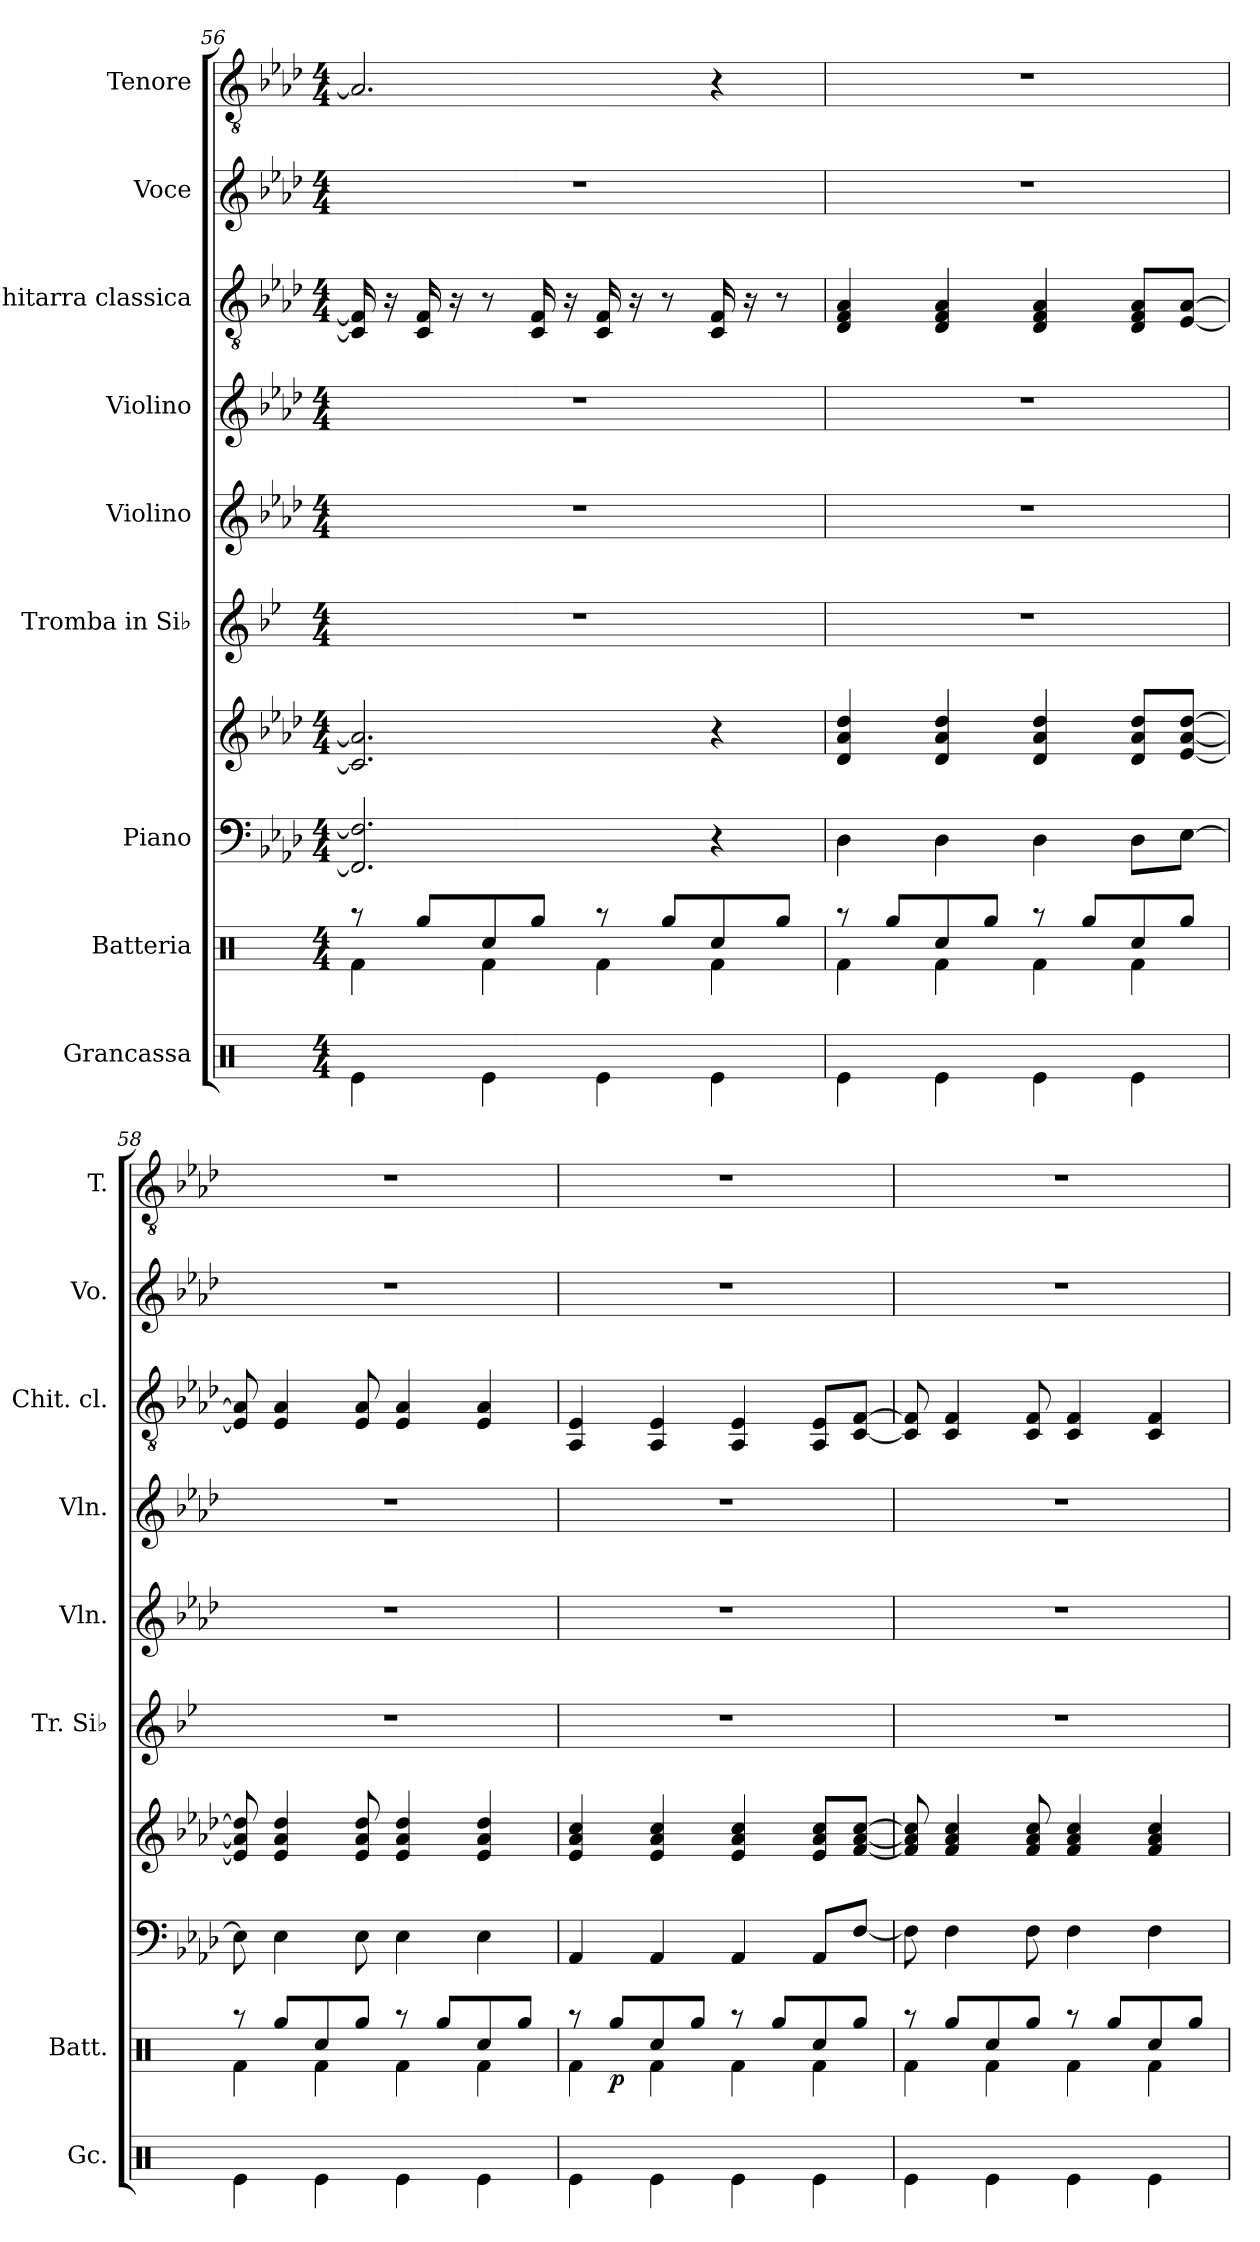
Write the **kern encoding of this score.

**kern	**kern	**dynam	**kern	**kern	**kern	**kern	**kern	**kern	**kern	**kern
*part9	*part8	*part8	*part7	*part7	*part6	*part5	*part4	*part3	*part2	*part1
*staff10	*staff9	*staff9	*staff8	*staff7	*staff6	*staff5	*staff4	*staff3	*staff2	*staff1
*I"Grancassa	*I"Batteria	*	*I"Piano	*	*I"Tromba in Si♭	*I"Violino	*I"Violino	*I"Chitarra classica	*I"Voce	*I"Tenore
*I'Gc.	*I'Batt.	*	*	*	*I'Tr. Si♭	*I'Vln.	*I'Vln.	*I'Chit. cl.	*I'Vo.	*I'T.
*clefX	*clefX	*	*clefF4	*clefG2	*clefG2	*clefG2	*clefG2	*clefGv2	*clefG2	*clefGv2
*	*	*	*	*	*ITrd1c2	*	*	*	*	*
*k[]	*k[]	*	*k[b-e-a-d-]	*k[b-e-a-d-]	*k[b-e-a-d-]	*k[b-e-a-d-]	*k[b-e-a-d-]	*k[b-e-a-d-]	*k[b-e-a-d-]	*k[b-e-a-d-]
*M4/4	*M4/4	*	*M4/4	*M4/4	*M4/4	*M4/4	*M4/4	*M4/4	*M4/4	*M4/4
=56	=56	=56	=56	=56	=56	=56	=56	=56	=56	=56
*	*^	*	*	*	*	*	*	*	*	*
4Re\	8r	4Rf\	.	2.FF/] 2.F/]	2.c/] 2.a-/]	1r	1r	1r	16C/] 16F/]	1r	2.A-/]
.	.	.	.	.	.	.	.	.	16r	.	.
.	8Rgg/L	.	.	.	.	.	.	.	16C/ 16F/	.	.
.	.	.	.	.	.	.	.	.	16r	.	.
4Re\	8Rcc/	4Rf\	.	.	.	.	.	.	8r	.	.
.	8Rgg/J	.	.	.	.	.	.	.	16C/ 16F/	.	.
.	.	.	.	.	.	.	.	.	16r	.	.
4Re\	8r	4Rf\	.	.	.	.	.	.	16C/ 16F/	.	.
.	.	.	.	.	.	.	.	.	16r	.	.
.	8Rgg/L	.	.	.	.	.	.	.	8r	.	.
4Re\	8Rcc/	4Rf\	.	4r	4r	.	.	.	16C/ 16F/	.	4r
.	.	.	.	.	.	.	.	.	16r	.	.
.	8Rgg/J	.	.	.	.	.	.	.	8r	.	.
=57	=57	=57	=57	=57	=57	=57	=57	=57	=57	=57	=57
4Re\	8r	4Rf\	.	4D-\	4d-/ 4a-/ 4dd-/	1r	1r	1r	4D-/ 4F/ 4A-/	1r	1r
.	8Rgg/L	.	.	.	.	.	.	.	.	.	.
4Re\	8Rcc/	4Rf\	.	4D-\	4d-/ 4a-/ 4dd-/	.	.	.	4D-/ 4F/ 4A-/	.	.
.	8Rgg/J	.	.	.	.	.	.	.	.	.	.
4Re\	8r	4Rf\	.	4D-\	4d-/ 4a-/ 4dd-/	.	.	.	4D-/ 4F/ 4A-/	.	.
.	8Rgg/L	.	.	.	.	.	.	.	.	.	.
4Re\	8Rcc/	4Rf\	.	8D-\L	8d-/ 8a-/ 8dd-/L	.	.	.	8D-/ 8F/ 8A-/L	.	.
.	8Rgg/J	.	.	[8E-\J	[8e-/ [8a-/ [8dd-/J	.	.	.	[8E-/ [8A-/J	.	.
!!LO:PB:g=z
=58	=58	=58	=58	=58	=58	=58	=58	=58	=58	=58	=58
4Re\	8r	4Rf\	.	8E-\]	8e-/] 8a-/] 8dd-/]	1r	1r	1r	8E-/] 8A-/]	1r	1r
.	8Rgg/L	.	.	4E-\	4e-/ 4a-/ 4dd-/	.	.	.	4E-/ 4A-/	.	.
4Re\	8Rcc/	4Rf\	.	.	.	.	.	.	.	.	.
.	8Rgg/J	.	.	8E-\	8e-/ 8a-/ 8dd-/	.	.	.	8E-/ 8A-/	.	.
4Re\	8r	4Rf\	.	4E-\	4e-/ 4a-/ 4dd-/	.	.	.	4E-/ 4A-/	.	.
.	8Rgg/L	.	.	.	.	.	.	.	.	.	.
4Re\	8Rcc/	4Rf\	.	4E-\	4e-/ 4a-/ 4dd-/	.	.	.	4E-/ 4A-/	.	.
.	8Rgg/J	.	.	.	.	.	.	.	.	.	.
=59	=59	=59	=59	=59	=59	=59	=59	=59	=59	=59	=59
4Re\	8r	4Rf\	.	4AA-/	4e-/ 4a-/ 4cc/	1r	1r	1r	4AA-/ 4E-/	1r	1r
!	!	!	!LO:DY:b	!	!	!	!	!	!	!	!
.	8Rgg/L	.	p	.	.	.	.	.	.	.	.
4Re\	8Rcc/	4Rf\	.	4AA-/	4e-/ 4a-/ 4cc/	.	.	.	4AA-/ 4E-/	.	.
.	8Rgg/J	.	.	.	.	.	.	.	.	.	.
4Re\	8r	4Rf\	.	4AA-/	4e-/ 4a-/ 4cc/	.	.	.	4AA-/ 4E-/	.	.
.	8Rgg/L	.	.	.	.	.	.	.	.	.	.
4Re\	8Rcc/	4Rf\	.	8AA-/L	8e-/ 8a-/ 8cc/L	.	.	.	8AA-/ 8E-/L	.	.
.	8Rgg/J	.	.	[8F/J	[8f/ [8a-/ [8cc/J	.	.	.	[8C/ [8F/J	.	.
=60	=60	=60	=60	=60	=60	=60	=60	=60	=60	=60	=60
4Re\	8r	4Rf\	.	8F\]	8f/] 8a-/] 8cc/]	1r	1r	1r	8C/] 8F/]	1r	1r
.	8Rgg/L	.	.	4F\	4f/ 4a-/ 4cc/	.	.	.	4C/ 4F/	.	.
4Re\	8Rcc/	4Rf\	.	.	.	.	.	.	.	.	.
.	8Rgg/J	.	.	8F\	8f/ 8a-/ 8cc/	.	.	.	8C/ 8F/	.	.
4Re\	8r	4Rf\	.	4F\	4f/ 4a-/ 4cc/	.	.	.	4C/ 4F/	.	.
.	8Rgg/L	.	.	.	.	.	.	.	.	.	.
4Re\	8Rcc/	4Rf\	.	4F\	4f/ 4a-/ 4cc/	.	.	.	4C/ 4F/	.	.
.	8Rgg/J	.	.	.	.	.	.	.	.	.	.
*	*v	*v	*	*	*	*	*	*	*	*	*
=	=	=	=	=	=	=	=	=	=	=
*-	*-	*-	*-	*-	*-	*-	*-	*-	*-	*-
